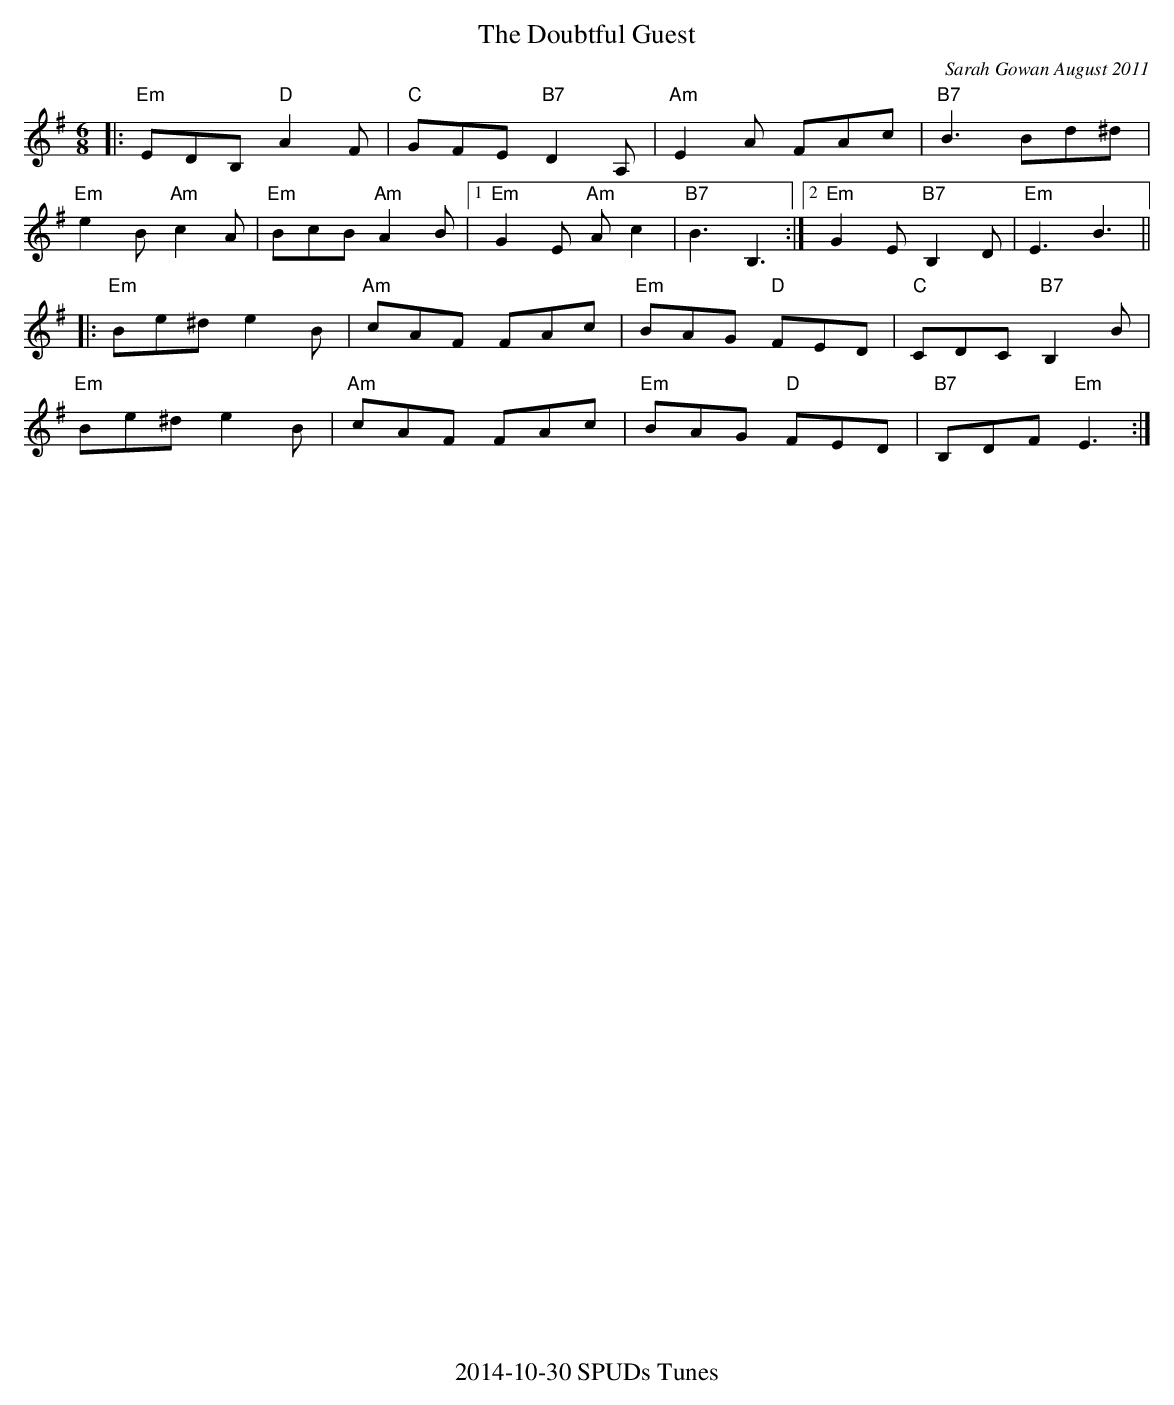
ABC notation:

X:1
T:The Doubtful Guest
C:Sarah Gowan August 2011
M:6/8
L:1/8
K:Em
|:"Em"EDB, "D"A2F|"C" GFE"B7"D2 A,|"Am"E2A FAc|"B7"B3 Bd^d|
"Em"e2B "Am"c2A |"Em" BcB "Am"A2 B|1"Em"G2E "Am"Ac2 |"B7"B3B,3:|2"Em "G2E "B7"B,2D|"Em"E3 B3||
|:"Em"Be^d e2B |"Am"cAF FAc |"Em"BAG "D"FED |"C"CDC "B7"B,2 B|
"Em"Be^d e2B |"Am"cAF FAc |"Em"BAG "D"FED| "B7"B,DF "Em"E3:|
